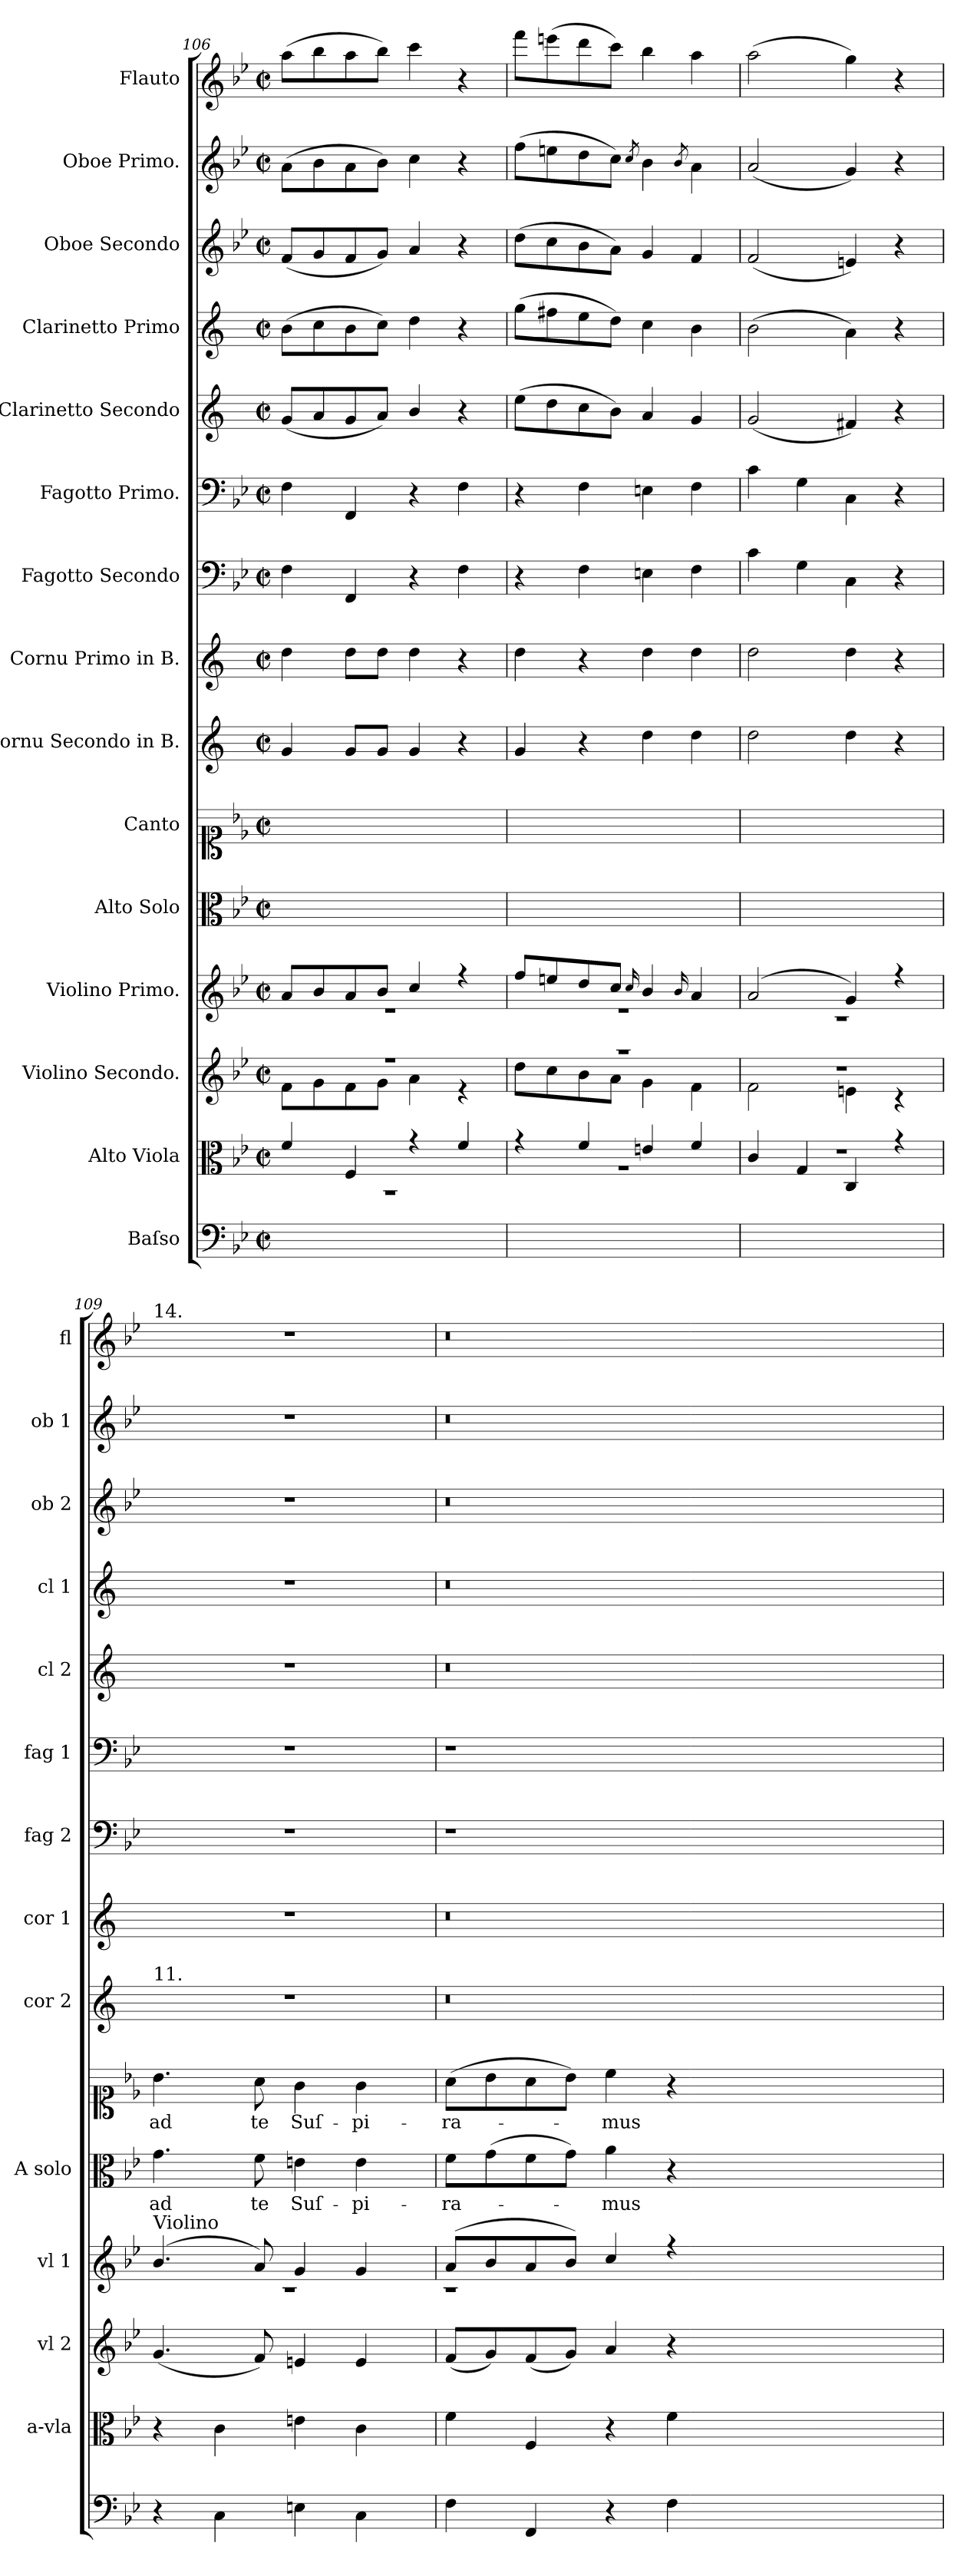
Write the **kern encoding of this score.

**kern	**dynam	**kern	**kern	**dynam	**kern	**dynam	**kern	**text	**kern	**text	**kern	**kern	**kern	**kern	**kern	**kern	**kern	**kern	**kern
*part15	*part15	*part14	*part13	*part13	*part12	*part12	*part11	*part11	*part10	*part10	*part9	*part8	*part7	*part6	*part5	*part4	*part3	*part2	*part1
*staff15	*staff15	*staff14	*staff13	*staff13	*staff12	*staff12	*staff11	*staff11	*staff10	*staff10	*staff9	*staff8	*staff7	*staff6	*staff5	*staff4	*staff3	*staff2	*staff1
*I"Baſso	*	*I"Alto Viola	*I"Violino Secondo.	*	*I"Violino Primo.	*	*I"Alto Solo	*	*I"Canto	*	*I"Cornu Secondo in B.	*I"Cornu Primo in B.	*I"Fagotto Secondo	*I"Fagotto Primo.	*I"Clarinetto Secondo	*I"Clarinetto Primo	*I"Oboe Secondo	*I"Oboe Primo.	*I"Flauto
*	*	*I'a-vla	*I'vl 2	*	*I'vl 1	*	*I'A solo	*	*	*	*I'cor 2	*I'cor 1	*I'fag 2	*I'fag 1	*I'cl 2	*I'cl 1	*I'ob 2	*I'ob 1	*I'fl
*clefF4	*	*clefC3	*clefG2	*	*clefG2	*	*clefC3	*	*clefC1	*	*clefG2	*clefG2	*clefF4	*clefF4	*clefG2	*clefG2	*clefG2	*clefG2	*clefG2
*	*	*	*	*	*	*	*	*	*	*	*ITrd1c2	*ITrd1c2	*	*	*ITrd1c2	*ITrd1c2	*	*	*
*k[b-e-]	*	*k[b-e-]	*k[b-e-]	*	*k[b-e-]	*	*k[b-e-]	*	*k[b-e-]	*	*k[b-e-]	*k[b-e-]	*k[b-e-]	*k[b-e-]	*k[b-e-]	*k[b-e-]	*k[b-e-]	*k[b-e-]	*k[b-e-]
*B-:	*	*B-:	*B-:	*	*B-:	*	*B-:	*	*B-:	*	*B-:	*B-:	*	*	*B-:	*B-:	*B-:	*B-:	*B-:
*M2/2	*	*M2/2	*M2/2	*	*M2/2	*	*M2/2	*	*M2/2	*	*M2/2	*M2/2	*M2/2	*M2/2	*M2/2	*M2/2	*M2/2	*M2/2	*M2/2
*met(c|)	*	*met(c|)	*met(c|)	*	*met(c|)	*	*met(c|)	*	*met(c|)	*	*met(c|)	*met(c|)	*met(c|)	*met(c|)	*met(c|)	*met(c|)	*met(c|)	*met(c|)	*met(c|)
=106	=106	=106	=106	=106	=106	=106	=106	=106	=106	=106	=106	=106	=106	=106	=106	=106	=106	=106	=106
*	*	*^	*^	*	*^	*	*	*	*	*	*	*	*	*	*	*	*	*	*
1ryy	.	4f!/	1r	1r	8f!\L	.	8a!/L	1r	.	1ryy	.	1ryy	.	4f/	4cc\	4F\	4F\	(8f/L	(8a\L	(8f/L	(8a\L	(8aa\L
.	.	.	.	.	8g!\	.	8b-!/	.	.	.	.	.	.	.	.	.	.	8g/	8b-\	8g/	8b-\	8bb-\
.	.	4F!/	.	.	8f!\	.	8a!/	.	.	.	.	.	.	8f/L	8cc\L	4FF/	4FF/	8f/	8a\	8f/	8a\	8aa\
.	.	.	.	.	8g!\J	.	8b-!/J	.	.	.	.	.	.	8f/J	8cc\J	.	.	8g/J)	8b-\J)	8g/J)	8b-\J)	8bb-\J)
.	.	4r	.	.	4a!\	.	4cc!/	.	.	.	.	.	.	4f/	4cc\	4r	4r	4a/	4cc\	4a/	4cc\	4ccc\
.	.	4f!/	.	.	4r	.	4r	.	.	.	.	.	.	4r	4r	4F\	4F\	4r	4r	4r	4r	4r
=107	=107	=107	=107	=107	=107	=107	=107	=107	=107	=107	=107	=107	=107	=107	=107	=107	=107	=107	=107	=107	=107	=107
1ryy	.	4r	1r	1r	8dd!\L	.	8ff!/L	1r	.	1ryy	.	1ryy	.	4f/	4cc\	4r	4r	(8dd\L	(8ff\L	(8dd\L	(8ff\L	8fff\L
.	.	.	.	.	8cc!\	.	8een!/	.	.	.	.	.	.	.	.	.	.	8cc\	8een\	8cc\	8een\	(8eeen\
.	.	4f!/	.	.	8b-!\	.	8dd!/	.	.	.	.	.	.	4r	4r	4F\	4F\	8b-\	8dd\	8b-\	8dd\	8ddd\
.	.	.	.	.	8a!\J	.	8cc!/J	.	.	.	.	.	.	.	.	.	.	8a\J)	8cc\J)	8a\J)	8cc\J)	8ccc\J)
.	.	.	.	.	.	.	16qqcc!/	.	.	.	.	.	.	.	.	.	.	.	.	.	8qcc/	.
.	.	4en!/	.	.	4g!\	.	4b-!/	.	.	.	.	.	.	4cc\	4cc\	4En\	4En\	4g/	4b-\	4g/	4b-\	4bb-\
.	.	.	.	.	.	.	16qqb-!/	.	.	.	.	.	.	.	.	.	.	.	.	.	8qb-/	.
.	.	4f!/	.	.	4f!\	.	4a!/	.	.	.	.	.	.	4cc\	4cc\	4F\	4F\	4f/	4a\	4f/	4a\	4aa\
=108	=108	=108	=108	=108	=108	=108	=108	=108	=108	=108	=108	=108	=108	=108	=108	=108	=108	=108	=108	=108	=108	=108
1ryy	.	4c!/	1re	1r	2f!\	.	(<2a!/	1r	.	1ryy	.	1ryy	.	2cc\	2cc\	4c\	4c\	(2f/	(2a\	(2f/	(2a/	(2aa\
.	.	4G!/	.	.	.	.	.	.	.	.	.	.	.	.	.	4G\	4G\	.	.	.	.	.
.	.	4C!/	.	.	4en!\	.	4g!/)	.	.	.	.	.	.	4cc\	4cc\	4C\	4C\	4en/)	4g\)	4en/)	4g/)	4gg\)
.	.	4r	.	.	4r	.	4r	.	.	.	.	.	.	4r	4r	4r	4r	4r	4r	4r	4r	4r
*	*	*v	*v	*	*	*	*	*	*	*	*	*	*	*	*	*	*	*	*	*	*	*
=109	=109	=109	=109	=109	=109	=109	=109	=109	=109	=109	=109	=109	=109	=109	=109	=109	=109	=109	=109	=109	=109
!	!	!	!	!	!	!	!	!	!	!	!	!	!	!	!	!	!	!	!	!	!LO:TX:a:t=14.
!	!	!	!	!	!	!	!	!	!	!	!	!	!LO:TX:a:t=11.	!	!	!	!	!	!	!	!
!	!	!	!	!	!	!LO:TX:a:t=Violino	!	!	!	!	!	!	!	!	!	!	!	!	!	!	!
!	!	!	!	!	!LO:DY:b	!	!	!	!	!	!	!	!	!	!	!	!	!	!	!	!
*^	*	*	*v	*v	*	*	*	*	*	*	*	*	*	*	*	*	*	*	*	*	*
4r	4.ryy	.	4r	(4.g/	po&colon;	(<4.b-/	1r	.	4.g\	ad	4.b-\	ad	1r	1r	1r	1r	1r	1r	1r	1r	1r
4C\	.	.	4c\	.	.	.	.	.	.	.	.	.	.	.	.	.	.	.	.	.	.
!	!	!LO:DY:b	!	!	!	!	!	!LO:DY:b	!	!	!	!	!	!	!	!	!	!	!	!	!
.	2ryy	po&olon;	.	8f/)	.	8a/)	.	po&colon;	8f\	te	8a\	te	.	.	.	.	.	.	.	.	.
4En\	.	.	4en\	4en/	.	4g/	.	.	4en\	Suſ-	4g\	Suſ-	.	.	.	.	.	.	.	.	.
4C\	.	.	4c\	4e/	.	4g/	.	.	4e\	-pi-	4g\	-pi-	.	.	.	.	.	.	.	.	.
.	8ryy	.	.	.	.	.	.	.	.	.	.	.	.	.	.	.	.	.	.	.	.
*v	*v	*	*	*	*	*	*	*	*	*	*	*	*	*	*	*	*	*	*	*	*
=110	=110	=110	=110	=110	=110	=110	=110	=110	=110	=110	=110	=110	=110	=110	=110	=110	=110	=110	=110	=110
4F\	.	4f\	(8f/L	.	(<8a/L	1r	.	8f\L	-ra-	(8a\L	-ra-	0.r	0.r	1r	1r	0.r	0.r	0.r	0.r	0.r
.	.	.	8g/)	.	8b-/	.	.	(8g\	.	8b-\	.	.	.	.	.	.	.	.	.	.
4FF/	.	4F/	(8f/	.	8a/	.	.	8f\	.	8a\	.	.	.	.	.	.	.	.	.	.
.	.	.	8g/J)	.	8b-/J)	.	.	8g\J)	.	8b-\J)	.	.	.	.	.	.	.	.	.	.
4r	.	4r	4a/	.	4cc/	.	.	4a\	-mus	4cc\	-mus	.	.	.	.	.	.	.	.	.
4F\	.	4f\	4r	.	4r	.	.	4r	.	4r	.	.	.	.	.	.	.	.	.	.
0ryy	.	0ryy	0ryy	.	0ryy	0ryy	.	0ryy	.	0ryy	.	.	.	0ryy	0ryy	.	.	.	.	.
*	*	*	*	*	*v	*v	*	*	*	*	*	*	*	*	*	*	*	*	*	*
=	=	=	=	=	=	=	=	=	=	=	=	=	=	=	=	=	=	=	=
*-	*-	*-	*-	*-	*-	*-	*-	*-	*-	*-	*-	*-	*-	*-	*-	*-	*-	*-	*-
